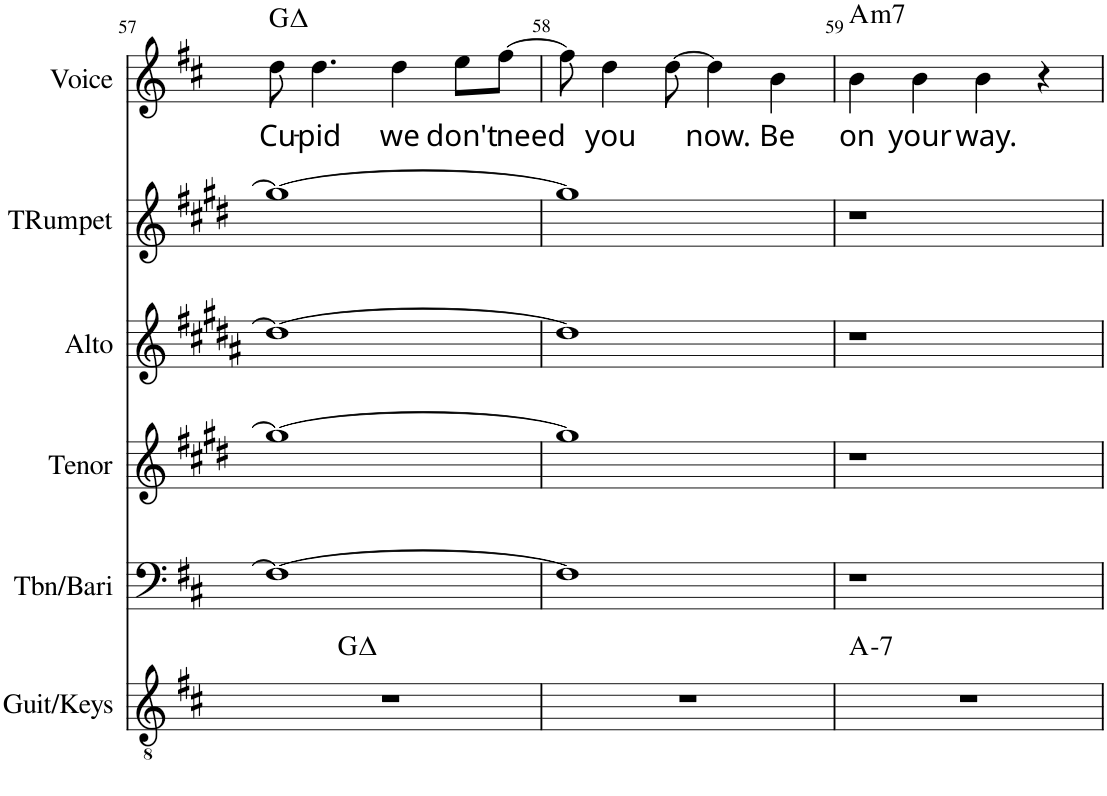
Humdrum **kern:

**kern	**harte	**kern	**kern	**kern	**kern	**kern	**text	**harte
*part6	*part6	*part5	*part4	*part3	*part2	*part1	*part1	*part1
*staff6	*	*staff5	*staff4	*staff3	*staff2	*staff1	*staff1	*
*I"Guit/Keys	*	*I"Tbn/Bari	*I"Tenor	*I"Alto	*I"Trumpet	*I"Voice	*	*
*I'Guit/Keys	*	*I'Tbn/Bari	*I'Tenor	*I'Alto	*I'TRumpet	*I'Voice	*	*
!!LO:PB:g=z
*clefGv2	*	*clefF4	*clefG2	*clefG2	*clefG2	*clefG2	*	*
*	*	*	*Trd8c14	*Trd5c9	*Trd1c2	*	*	*
*k[f#c#]	*	*k[f#c#]	*k[f#c#g#d#]	*k[f#c#g#d#a#]	*k[f#c#g#d#]	*k[f#c#]	*	*
*D:	*	*D:	*	*	*	*D:	*	*
*M4/4	*	*M4/4	*M4/4	*M4/4	*M4/4	*M4/4	*	*
=57	=57	=57	=57	=57	=57	=57	=57	=57
!	!	!	!	!	!	!	!LO:LY:b	!
*^	*	*	*	*	*	*	*	*
1r	4ryy	.	1F#_	1gg#_	1dd#_	1gg#_	8dd\	Cu-	G:maj
!	!	!	!	!	!	!	!	!LO:LY:b	!
.	.	.	.	.	.	.	4.dd\	-pid	.
.	2.ryy	G:maj	.	.	.	.	.	.	.
!	!	!	!	!	!	!	!	!LO:LY:b	!
.	.	.	.	.	.	.	4dd\	we	.
!	!	!	!	!	!	!	!	!LO:LY:b	!
.	.	.	.	.	.	.	8ee\L	don't	.
!	!	!	!	!	!	!	!	!LO:LY:b	!
.	.	.	.	.	.	.	[8ff#\J	need	.
*v	*v	*	*	*	*	*	*	*	*
=58	=58	=58	=58	=58	=58	=58	=58	=58
1r	.	1F#]	1gg#]	1dd#]	1gg#]	8ff#\]	.	.
!	!	!	!	!	!	!	!LO:LY:b	!
.	.	.	.	.	.	4dd\	you	.
.	.	.	.	.	.	[8dd\	.	.
!	!	!	!	!	!	!	!LO:LY:b	!
.	.	.	.	.	.	4dd\]	now.	.
!	!	!	!	!	!	!	!LO:LY:b	!
.	.	.	.	.	.	4b\	Be	.
=59	=59	=59	=59	=59	=59	=59	=59	=59
!	!LO:H:kt=7	!	!	!	!	!	!LO:LY:b	!LO:H:kt=m7
1r	A:min7	1r	1r	1r	1r	4b\	on	A:min7
!	!	!	!	!	!	!	!LO:LY:b	!
.	.	.	.	.	.	4b\	your	.
!	!	!	!	!	!	!	!LO:LY:b	!
.	.	.	.	.	.	4b\	way.	.
.	.	.	.	.	.	4r	.	.
=	=	=	=	=	=	=	=	=
*-	*-	*-	*-	*-	*-	*-	*-	*-
